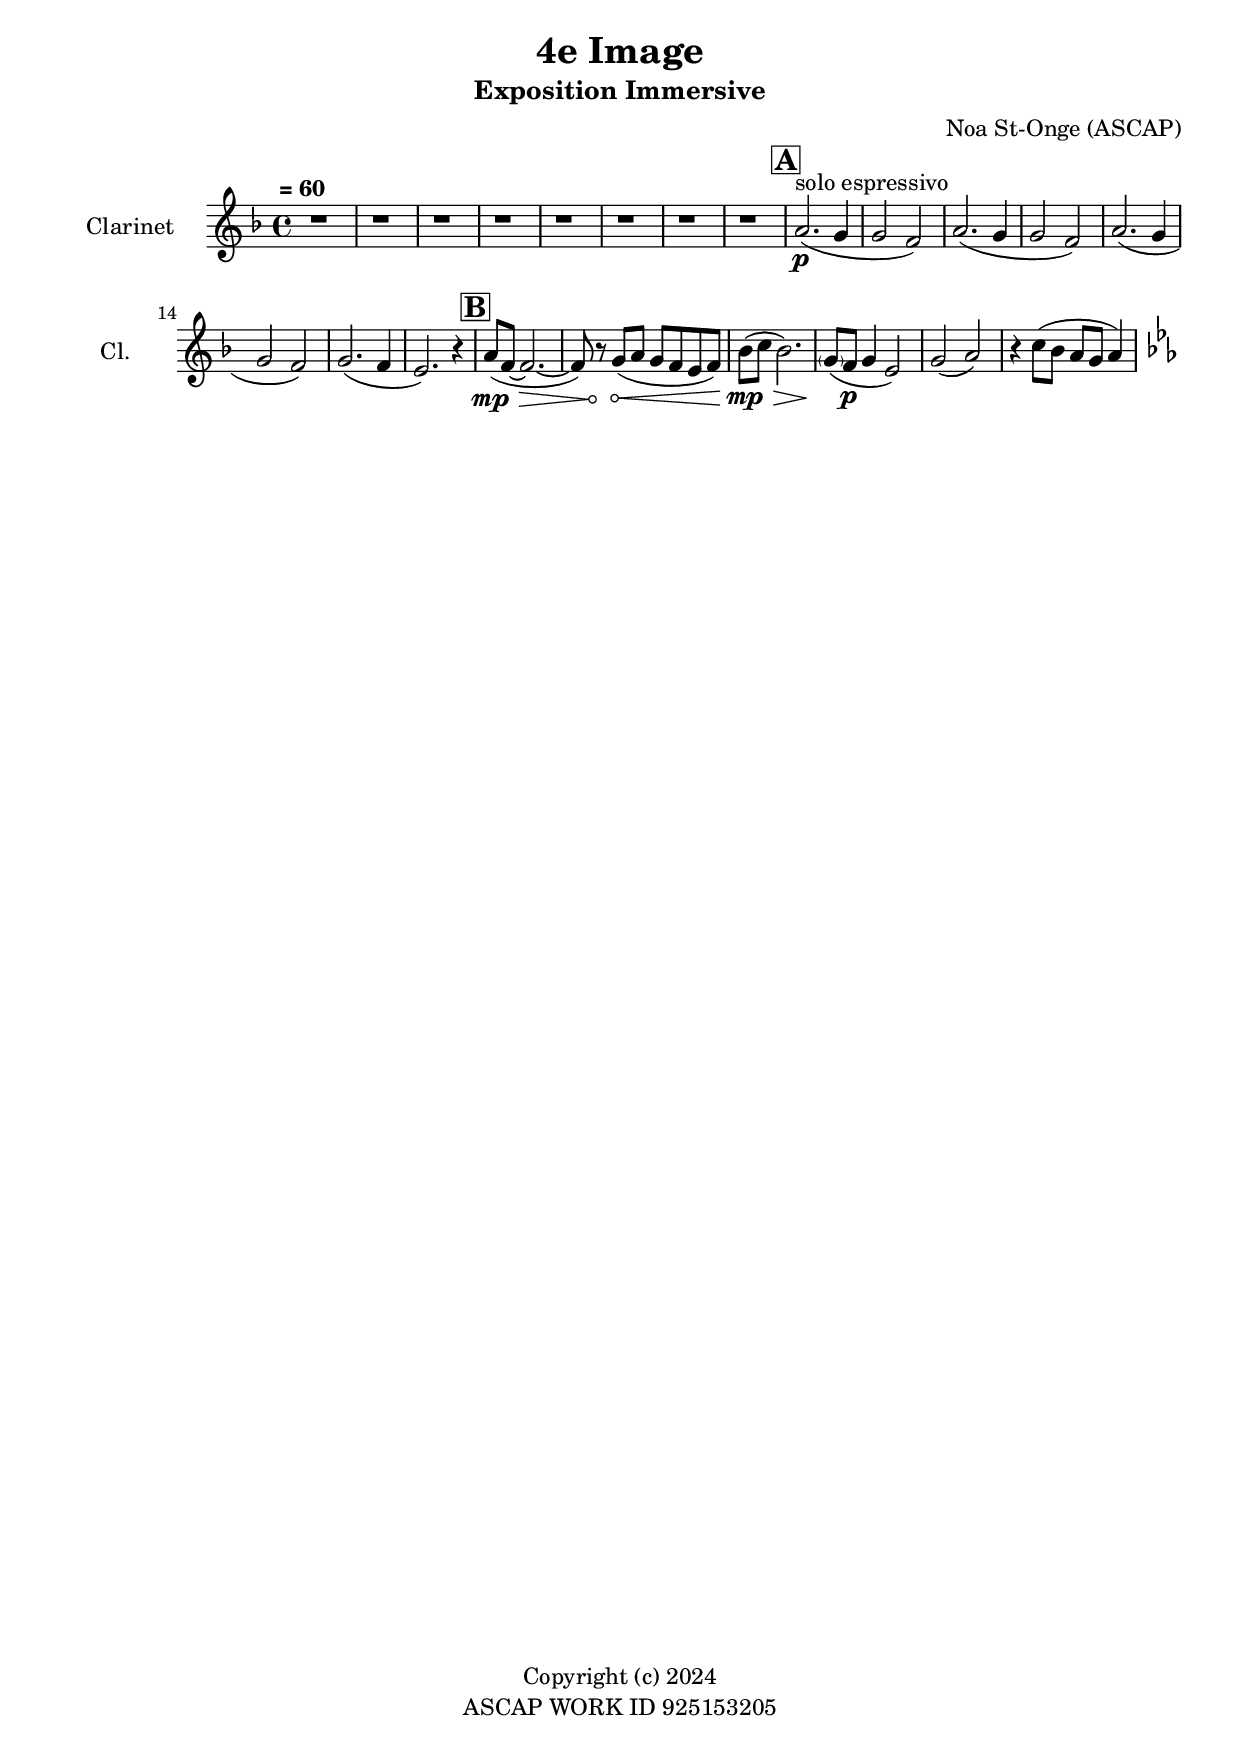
clarinet = \relative c'' {
  \time 4/4
  \tempo " = 60"
  \key f \major

  \set Score.rehearsalMarkFormatter = #format-mark-box-alphabet

  \transposition bes
  % Music follows here.

  \repeat unfold 8 {r1}
  \mark \default
  a2.\p^"solo espressivo"( g4 g2 f2)
  a2.( g4 g2 f2)
  a2.( g4 g2 f2)
  g2.( f4 e2.) r4

  \mark \default
  \override Hairpin.circled-tip = ##t
  a8(\mp\> f8 ~ f2. ~ f8) r8\!
  g8(\< a g f e f)

  \once \override Hairpin.circled-tip = ##f
  bes(\!\mp\> c bes2.)
  \parenthesize g8(\! f8\p g4 e2)

  g2( a2) r4 c8( bes a g a4)

  \key ees \major
}

clarinetPart = \new Staff \with {
  instrumentName = "Clarinet"
  shortInstrumentName = "Cl."
  midiInstrument = "clarinet"
} \clarinet

\book {
  \bookOutputName "Flute"
  \header {
  title = "4e Image"
  subtitle = "Exposition Immersive"
  composer = "Noa St-Onge (ASCAP)"
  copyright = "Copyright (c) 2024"
  % Remove default LilyPond tagline
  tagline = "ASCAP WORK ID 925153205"
}
  \score {
    <<
      \clarinetPart
    >>
    \layout {
      indent = 25
      short-indent = 20
    }

    \midi {
      \tempo 4=60
    }
  }
}